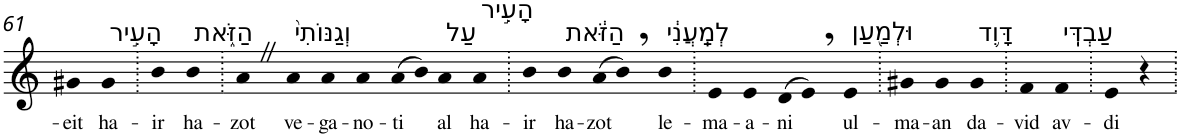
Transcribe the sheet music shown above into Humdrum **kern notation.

**kern	**text
*part1	*part1
*staff1	*staff1
*I"Piano	*
*I'Pno	*
!!LO:PB:g=z
*clefG2	*
*k[]	*
=61	=61
!	!LO:LY:b
4g#X	-eit
!LO:TX:a:t=הָעִ֣יר	!
!	!LO:LY:b
4g#	ha-
=62.	=62.
!	!LO:LY:b
4b	-ir
!LO:TX:a:t=הַזֹּ֑את	!
!	!LO:LY:b
4b	ha-
=63.	=63.
!	!LO:LY:b
4aZ	-zot
!LO:TX:a:t=וְגַנּוֹתִי֙	!
!	!LO:LY:b
4a	ve-
!	!LO:LY:b
4a	-ga-
!	!LO:LY:b
4a	-no-
!	!LO:LY:b
(>8a	-ti
8b)	.
!LO:TX:a:t=עַל	!
!	!LO:LY:b
4a	al
!LO:TX:a:t=הָעִ֣יר	!
!	!LO:LY:b
4a	ha-
=64.	=64.
!	!LO:LY:b
4b	-ir
!LO:TX:a:t=הַזֹּ֔את	!
!	!LO:LY:b
4b	ha-
!	!LO:LY:b
(>8a	-zot
8b,)	.
!LO:TX:a:t=לְמַֽעֲנִ֔י	!
!	!LO:LY:b
4b	le-
=65.	=65.
!	!LO:LY:b
4e	-ma-
!	!LO:LY:b
4e	-a-
!	!LO:LY:b
(>8d	-ni
8e,)	.
!LO:TX:a:t=וּלְמַ֖עַן	!
!	!LO:LY:b
4e	ul-
=66.	=66.
!	!LO:LY:b
4g#X	-ma-
!	!LO:LY:b
4g#	-an
!LO:TX:a:t=דָּוִ֥ד	!
!	!LO:LY:b
4g#	da-
=67.	=67.
!	!LO:LY:b
4f	-vid
!LO:TX:a:t=עַבְדִּֽי	!
!	!LO:LY:b
4f	av-
=68.	=68.
!	!LO:LY:b
4e	-di
4r	.
=.	=.
*-	*-
